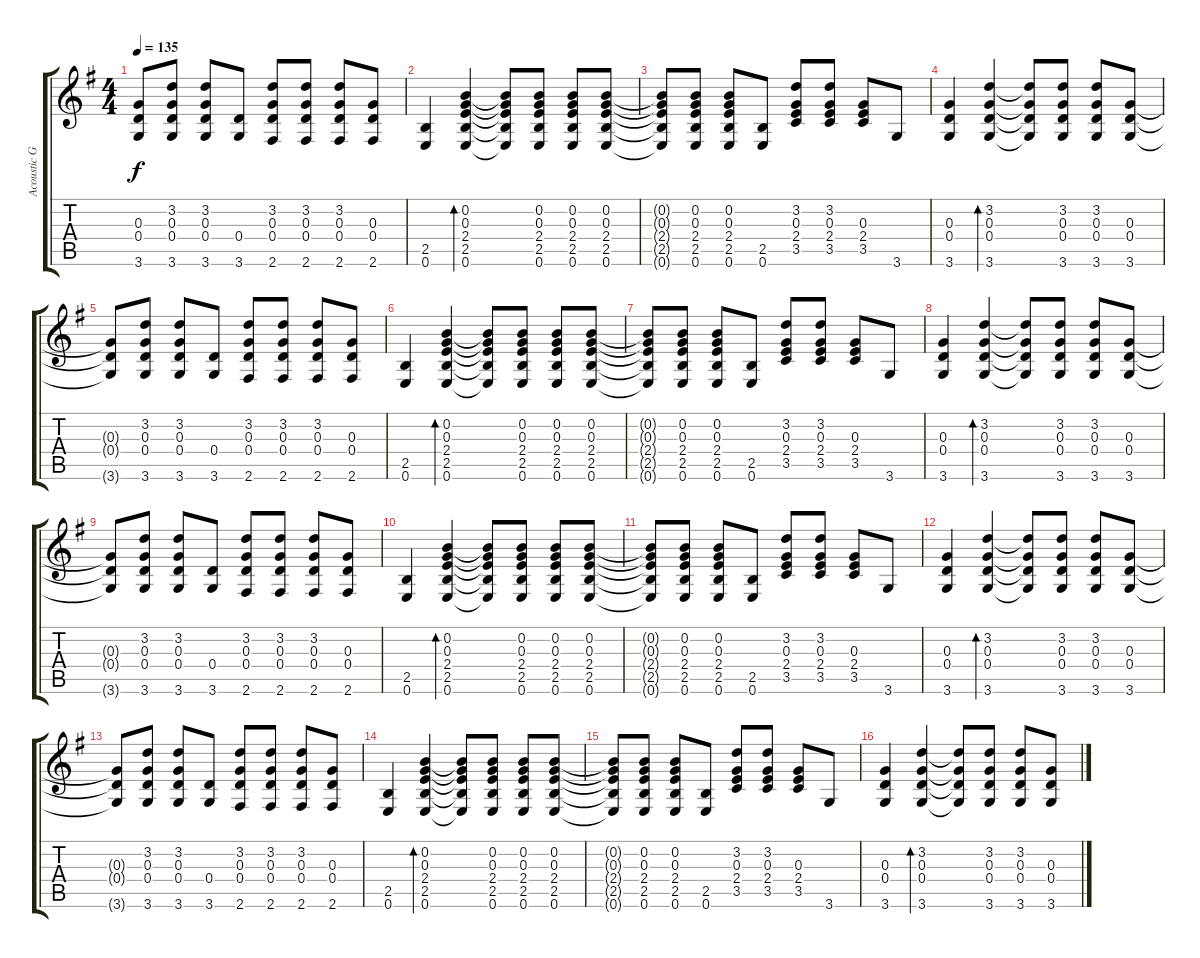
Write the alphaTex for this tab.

\track ("Acoustic Guitar" "Acoustic G") {instrument acousticguitarnylon}
\staff {score tabs}
\tuning (E4 B3 G3 D3 A2 E2) {hide}
\ts (4 4)
\tempo 135
\clef g2
\ks g
(0.3{t} 0.4{t} 3.6{t}).8{dy f} (3.2 0.3 0.4 3.6).8 (3.2 0.3 0.4 3.6).8 (0.4 3.6).8 (3.2 0.3 0.4 2.6).8 (3.2 0.3 0.4 2.6).8 (3.2 0.3 0.4 2.6).8 (0.3 0.4 2.6).8 |
(2.5 0.6).4 (0.2 0.3 2.4 2.5 0.6).4{bd 120} (0.2{t} 0.3{t} 2.4{t} 2.5{t} 0.6{t}).8 (0.2 0.3 2.4 2.5 0.6).8 (0.2 0.3 2.4 2.5 0.6).8 (0.2 0.3 2.4 2.5 0.6).8 |
(0.2{t} 0.3{t} 2.4{t} 2.5{t} 0.6{t}).8 (0.2 0.3 2.4 2.5 0.6).8 (0.2 0.3 2.4 2.5 0.6).8 (2.5 0.6).8 (3.2 0.3 2.4 3.5).8 (3.2 0.3 2.4 3.5).8 (0.3 2.4 3.5).8 3.6.8 |
(0.3 0.4 3.6).4 (3.2 0.3 0.4 3.6).4{bd 120} (3.2{t} 0.3{t} 0.4{t} 3.6{t}).8 (3.2 0.3 0.4 3.6).8 (3.2 0.3 0.4 3.6).8 (0.3 0.4 3.6).8 |
(0.3{t} 0.4{t} 3.6{t}).8 (3.2 0.3 0.4 3.6).8 (3.2 0.3 0.4 3.6).8 (0.4 3.6).8 (3.2 0.3 0.4 2.6).8 (3.2 0.3 0.4 2.6).8 (3.2 0.3 0.4 2.6).8 (0.3 0.4 2.6).8 |
(2.5 0.6).4 (0.2 0.3 2.4 2.5 0.6).4{bd 120} (0.2{t} 0.3{t} 2.4{t} 2.5{t} 0.6{t}).8 (0.2 0.3 2.4 2.5 0.6).8 (0.2 0.3 2.4 2.5 0.6).8 (0.2 0.3 2.4 2.5 0.6).8 |
(0.2{t} 0.3{t} 2.4{t} 2.5{t} 0.6{t}).8 (0.2 0.3 2.4 2.5 0.6).8 (0.2 0.3 2.4 2.5 0.6).8 (2.5 0.6).8 (3.2 0.3 2.4 3.5).8 (3.2 0.3 2.4 3.5).8 (0.3 2.4 3.5).8 3.6.8 |
(0.3 0.4 3.6).4 (3.2 0.3 0.4 3.6).4{bd 120} (3.2{t} 0.3{t} 0.4{t} 3.6{t}).8 (3.2 0.3 0.4 3.6).8 (3.2 0.3 0.4 3.6).8 (0.3 0.4 3.6).8 |
(0.3{t} 0.4{t} 3.6{t}).8 (3.2 0.3 0.4 3.6).8 (3.2 0.3 0.4 3.6).8 (0.4 3.6).8 (3.2 0.3 0.4 2.6).8 (3.2 0.3 0.4 2.6).8 (3.2 0.3 0.4 2.6).8 (0.3 0.4 2.6).8 |
(2.5 0.6).4 (0.2 0.3 2.4 2.5 0.6).4{bd 120} (0.2{t} 0.3{t} 2.4{t} 2.5{t} 0.6{t}).8 (0.2 0.3 2.4 2.5 0.6).8 (0.2 0.3 2.4 2.5 0.6).8 (0.2 0.3 2.4 2.5 0.6).8 |
(0.2{t} 0.3{t} 2.4{t} 2.5{t} 0.6{t}).8 (0.2 0.3 2.4 2.5 0.6).8 (0.2 0.3 2.4 2.5 0.6).8 (2.5 0.6).8 (3.2 0.3 2.4 3.5).8 (3.2 0.3 2.4 3.5).8 (0.3 2.4 3.5).8 3.6.8 |
(0.3 0.4 3.6).4 (3.2 0.3 0.4 3.6).4{bd 120} (3.2{t} 0.3{t} 0.4{t} 3.6{t}).8 (3.2 0.3 0.4 3.6).8 (3.2 0.3 0.4 3.6).8 (0.3 0.4 3.6).8 |
(0.3{t} 0.4{t} 3.6{t}).8 (3.2 0.3 0.4 3.6).8 (3.2 0.3 0.4 3.6).8 (0.4 3.6).8 (3.2 0.3 0.4 2.6).8 (3.2 0.3 0.4 2.6).8 (3.2 0.3 0.4 2.6).8 (0.3 0.4 2.6).8 |
(2.5 0.6).4 (0.2 0.3 2.4 2.5 0.6).4{bd 120} (0.2{t} 0.3{t} 2.4{t} 2.5{t} 0.6{t}).8 (0.2 0.3 2.4 2.5 0.6).8 (0.2 0.3 2.4 2.5 0.6).8 (0.2 0.3 2.4 2.5 0.6).8 |
(0.2{t} 0.3{t} 2.4{t} 2.5{t} 0.6{t}).8 (0.2 0.3 2.4 2.5 0.6).8 (0.2 0.3 2.4 2.5 0.6).8 (2.5 0.6).8 (3.2 0.3 2.4 3.5).8 (3.2 0.3 2.4 3.5).8 (0.3 2.4 3.5).8 3.6.8 |
(0.3 0.4 3.6).4 (3.2 0.3 0.4 3.6).4{bd 120} (3.2{t} 0.3{t} 0.4{t} 3.6{t}).8 (3.2 0.3 0.4 3.6).8 (3.2 0.3 0.4 3.6).8 (0.3 0.4 3.6).8
